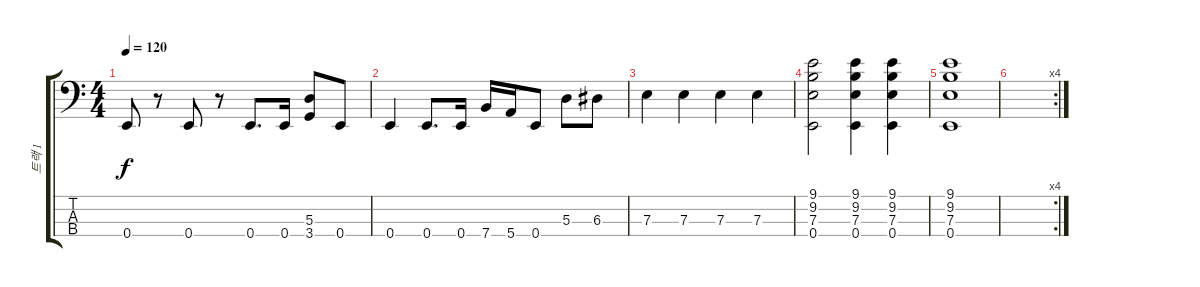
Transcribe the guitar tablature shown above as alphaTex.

\track ("트랙 1" "트랙 1") {instrument electricbassfinger}
\staff {score tabs}
\tuning (G2 D2 A1 E1) {hide}
\ts (4 4)
\tempo 120
\clef f4
\ks c
0.4.8{dy f} r.8 0.4.8 r.8 0.4.8{d} 0.4.16 (5.3 3.4).8 0.4.8 |
0.4.4 0.4.8{d} 0.4.16 7.4.16 5.4.16 0.4.8 5.3.8 6.3.8 |
7.3.4 7.3.4 7.3.4 7.3.4 |
(9.1 9.2 7.3 0.4).2 (9.1 9.2 7.3 0.4).4 (9.1 9.2 7.3 0.4).4 |
(9.1 9.2 7.3 0.4).1 |
\rc 4
